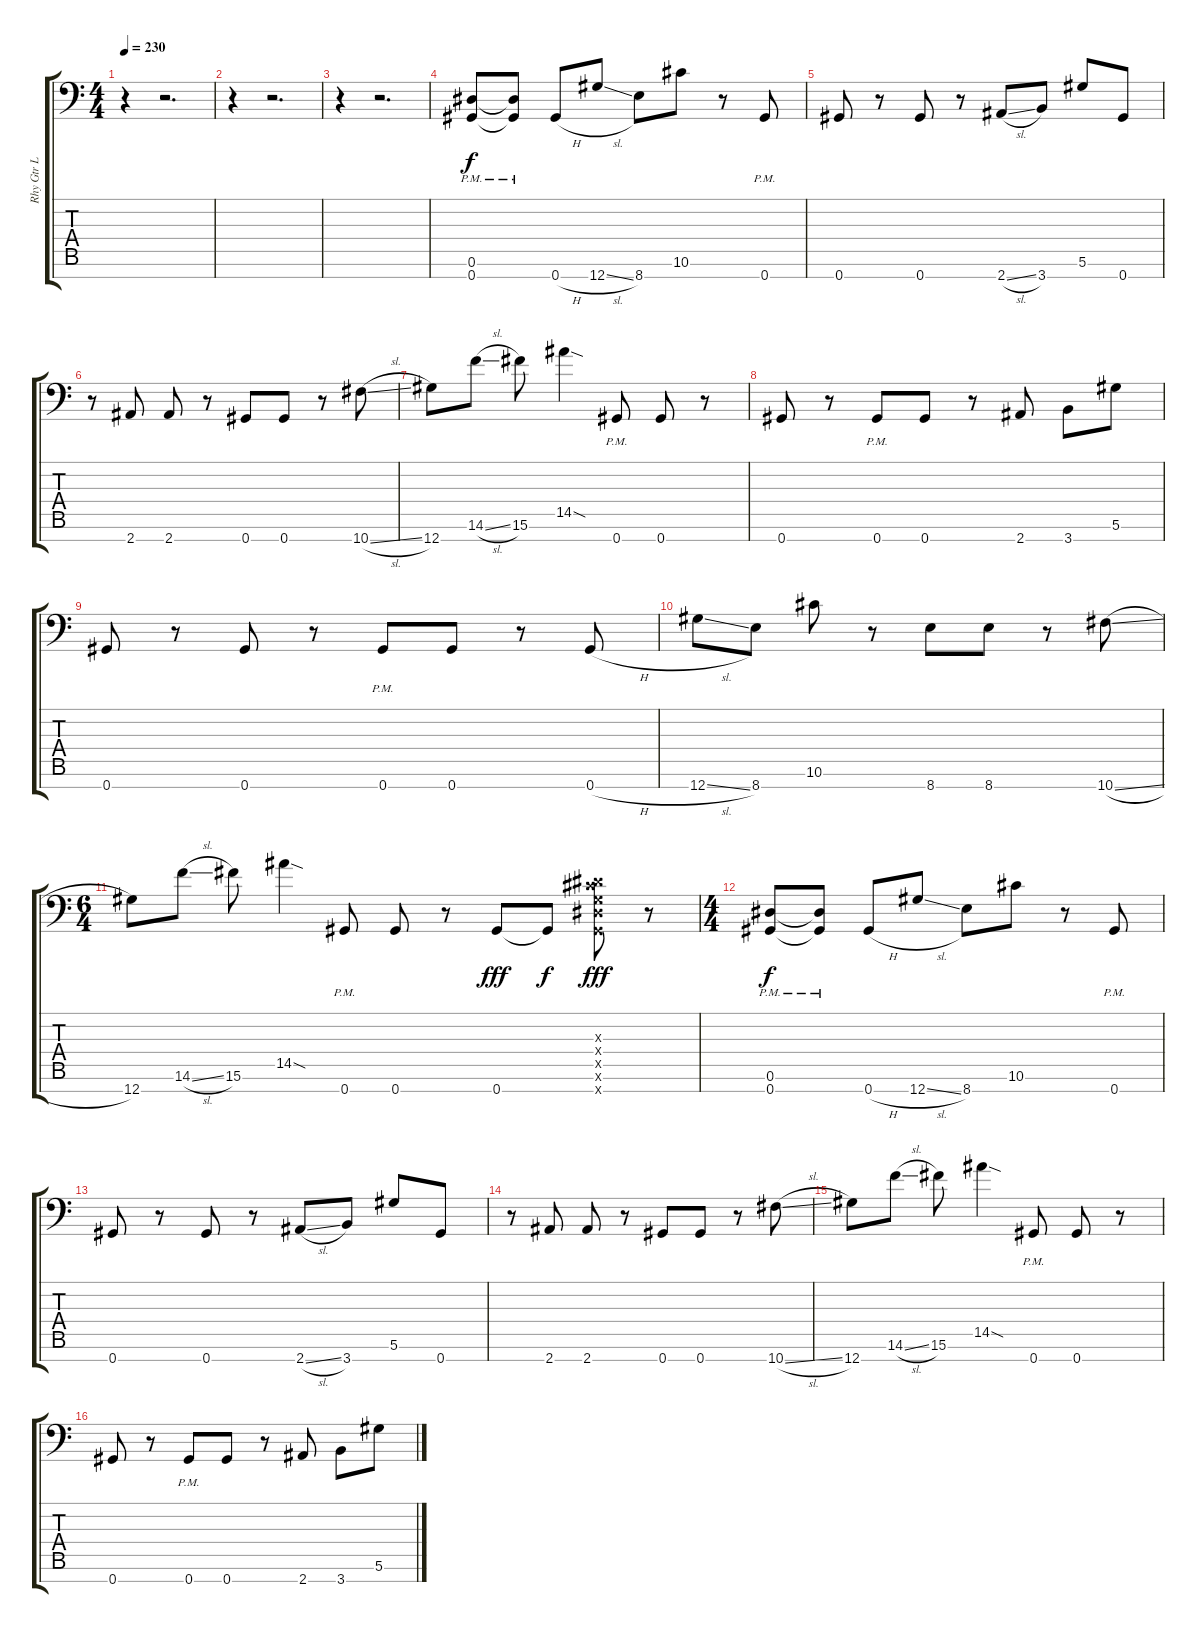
\track ("Rhy Gtr L" "Rhy Gtr L") {instrument overdrivenguitar}
\staff {score tabs}
\tuning (Db4 Ab3 Eb3 Db3 Ab2 Eb2 Ab1) {hide}
\ts (4 4)
\tempo 230
\clef f4
\ks c
r.4{dy f instrument overdrivenguitar} r.2{d} |
r.4 r.2{d} |
r.4 r.2{d} |
(0.6{pm} 0.7{pm}).8 (0.6{pm t} 0.7{pm t}).8 0.7{h}.8 12.7{sl}.8 8.7.8 10.6.8 r.8 0.7{pm}.8 |
0.7.8 r.8 0.7.8 r.8 2.7{sl}.8 3.7.8 5.6.8 0.7.8 |
r.8 2.7.8 2.7.8 r.8 0.7.8 0.7.8 r.8 10.7{sl}.8 |
12.7.8 14.6{sl}.8 15.6.8 14.5{sod}.4 0.7{pm}.8 0.7.8 r.8 |
0.7.8 r.8 0.7{pm}.8 0.7.8 r.8 2.7.8 3.7.8 5.6.8 |
0.7.8 r.8 0.7.8 r.8 0.7{pm}.8 0.7.8 r.8 0.7{h}.8 |
12.7{sl}.8 8.7.8 10.6.8 r.8 8.7.8 8.7.8 r.8 10.7{sl}.8 |
\ts (6 4)
12.7.8 14.6{sl}.8 15.6.8 14.5{sod}.4 0.7{pm}.8 0.7.8 r.8 0.7.8{dy fff} 0.7{t}.8{dy f} (0.3{x} 0.4{x} 0.5{x} 0.6{x} 0.7{x}).8{dy fff} r.8 |
\ts (4 4)
(0.6{pm} 0.7{pm}).8{dy f} (0.6{pm t} 0.7{pm t}).8 0.7{h}.8 12.7{sl}.8 8.7.8 10.6.8 r.8 0.7{pm}.8 |
0.7.8 r.8 0.7.8 r.8 2.7{sl}.8 3.7.8 5.6.8 0.7.8 |
r.8 2.7.8 2.7.8 r.8 0.7.8 0.7.8 r.8 10.7{sl}.8 |
12.7.8 14.6{sl}.8 15.6.8 14.5{sod}.4 0.7{pm}.8 0.7.8 r.8 |
0.7.8 r.8 0.7{pm}.8 0.7.8 r.8 2.7.8 3.7.8 5.6.8
